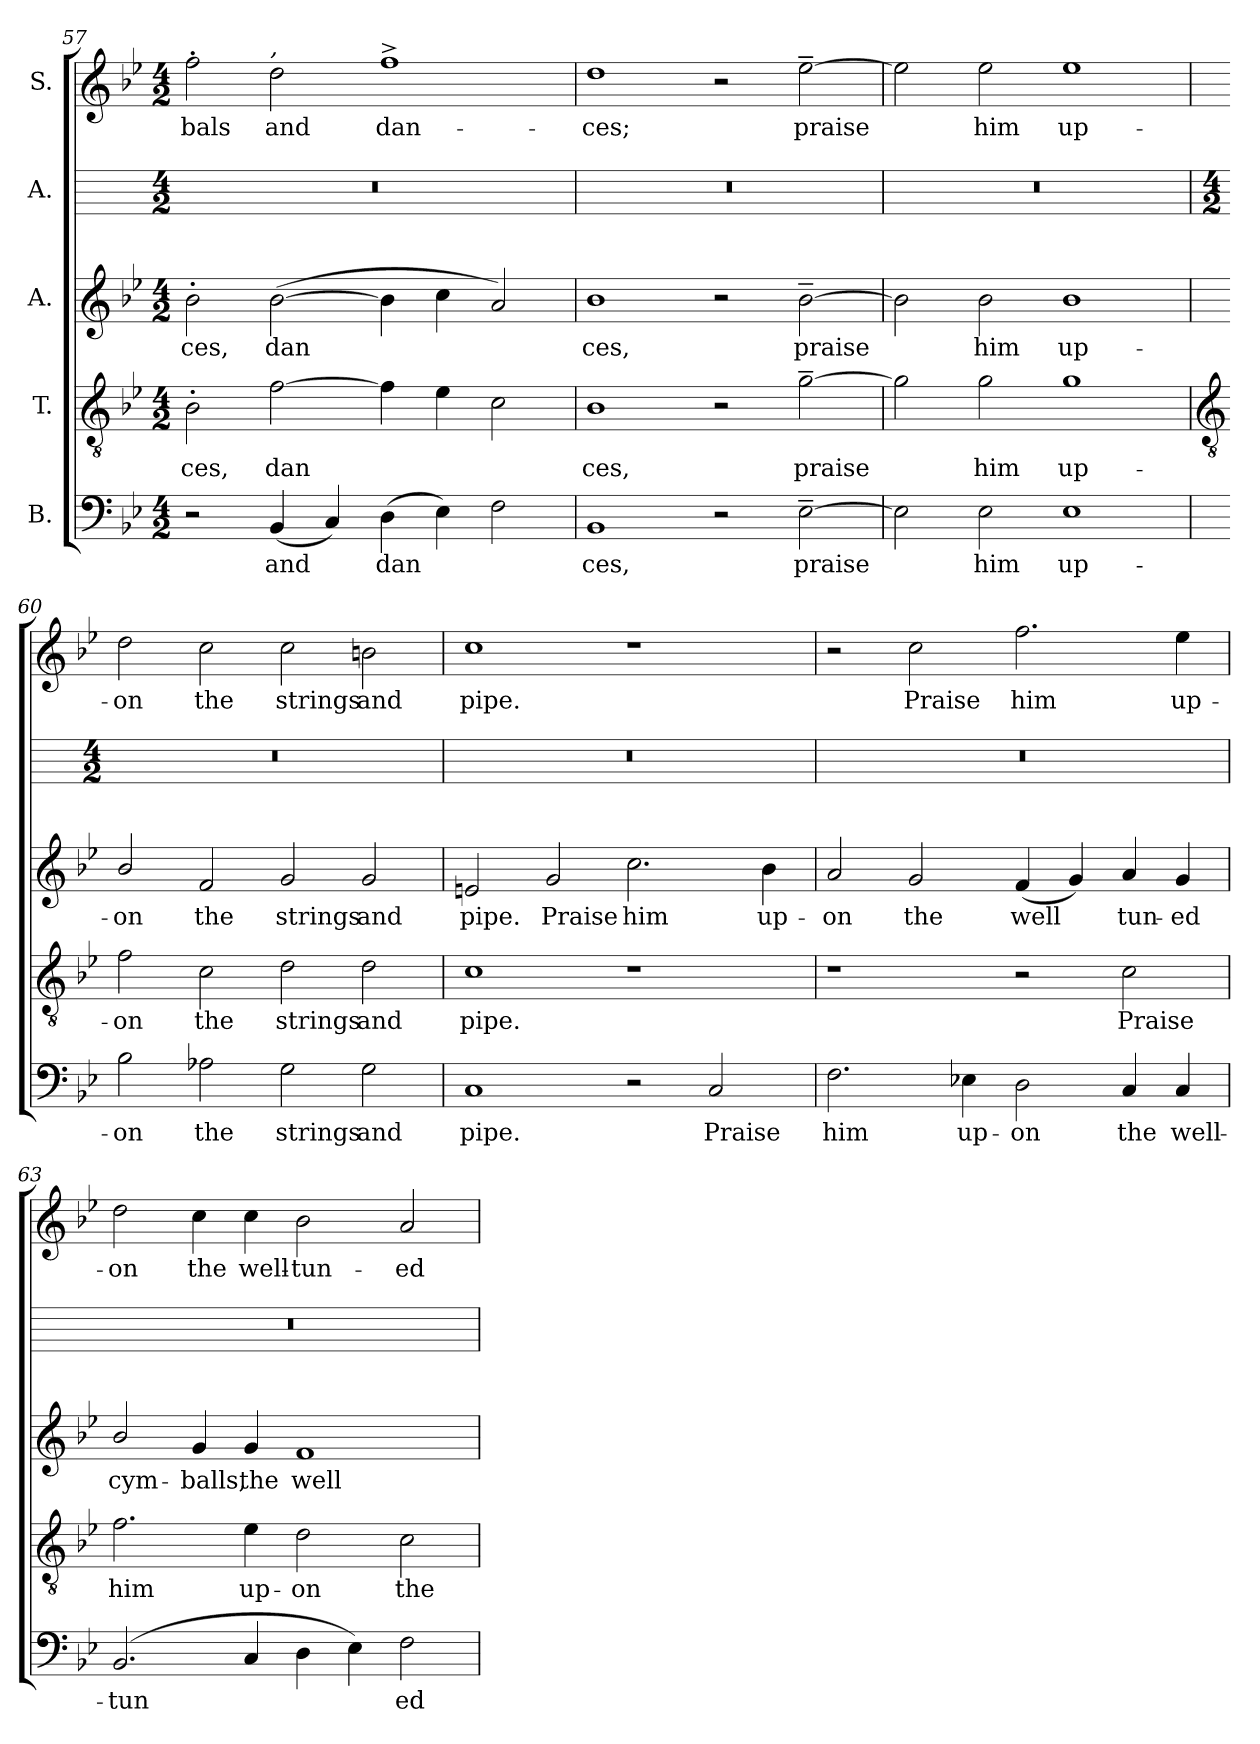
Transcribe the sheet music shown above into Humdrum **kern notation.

**kern	**text	**kern	**text	**kern	**text	**kern	**kern	**text
*part5	*part5	*part4	*part4	*part3	*part3	*part2	*part1	*part1
*staff5	*staff5	*staff4	*staff4	*staff3	*staff3	*staff2	*staff1	*staff1
*I"B.	*	*I"T.	*	*I"A.	*	*I"A.	*I"S.	*
*clefF4	*	*clefGv2	*	*clefG2	*	*	*clefG2	*
*k[b-e-]	*	*k[b-e-]	*	*k[b-e-]	*	*	*k[b-e-]	*
*B-:	*	*B-:	*	*B-:	*	*	*B-:	*
*M4/2	*	*M4/2	*	*M4/2	*	*M4/2	*M4/2	*
=57	=57	=57	=57	=57	=57	=57	=57	=57
!	!	!	!LO:LY:b	!	!LO:LY:b	!	!	!LO:LY:b
2r	.	2B-'	ces,	2b-'	ces,	0r	2ff'	-bals
!	!	!	!	!	!	!	!LO:TX:a:i:t=,	!
!	!LO:LY:b	!	!LO:LY:b	!	!LO:LY:b	!	!	!LO:LY:b
(<4BB-	and	[2f	dan	(>[2b-	dan	.	2dd	and
4C)	.	.	.	.	.	.	.	.
!	!LO:LY:b	!	!	!	!	!	!	!LO:LY:b
(>4D	dan	4f]	.	4b-]	.	.	1ff^	dan-
4E-)	.	4e-	.	4cc	.	.	.	.
2F	.	2c	.	2a)	.	.	.	.
=58	=58	=58	=58	=58	=58	=58	=58	=58
!	!LO:LY:b	!	!LO:LY:b	!	!LO:LY:b	!	!	!LO:LY:b
1BB-	ces,	1B-	ces,	1b-	ces,	0r	1dd	-ces;
2r	.	2r	.	2r	.	.	2r	.
!	!LO:LY:b	!	!LO:LY:b	!	!LO:LY:b	!	!	!LO:LY:b
[2E-~	praise	[2g~	praise	[2b-~	praise	.	[2ee-~	praise
=59	=59	=59	=59	=59	=59	=59	=59	=59
2E-]	.	2g]	.	2b-]	.	0r	2ee-]	.
!	!LO:LY:b	!	!LO:LY:b	!	!LO:LY:b	!	!	!LO:LY:b
2E-	him	2g	him	2b-	him	.	2ee-	him
!	!LO:LY:b	!	!LO:LY:b	!	!LO:LY:b	!	!	!LO:LY:b
1E-	up-	1g	up-	1b-	up-	.	1ee-	up-
!!LO:LB:g=z
=60	=60	=60	=60	=60	=60	=60	=60	=60
*	*	*clefGv2	*	*	*	*	*	*
*	*	*	*	*	*	*M4/2	*	*
!	!LO:LY:b	!	!LO:LY:b	!	!LO:LY:b	!	!	!LO:LY:b
2B-	-on	2f	-on	2b-/	-on	0r	2dd	-on
!	!LO:LY:b	!	!LO:LY:b	!	!LO:LY:b	!	!	!LO:LY:b
2A-X	the	2c	the	2f	the	.	2cc	the
!	!LO:LY:b	!	!LO:LY:b	!	!LO:LY:b	!	!	!LO:LY:b
2G	strings	2d	strings	2g	strings	.	2cc	strings
!	!LO:LY:b	!	!LO:LY:b	!	!LO:LY:b	!	!	!LO:LY:b
2G	and	2d	and	2g	and	.	2bn	and
=61	=61	=61	=61	=61	=61	=61	=61	=61
!	!LO:LY:b	!	!LO:LY:b	!	!LO:LY:b	!	!	!LO:LY:b
1C	pipe.	1c	pipe.	2en	pipe.	0r	1cc	pipe.
!	!	!	!	!	!LO:LY:b	!	!	!
.	.	.	.	2g	Praise	.	.	.
!	!	!	!	!	!LO:LY:b	!	!	!
2r	.	1r	.	2.cc	him	.	1r	.
!	!LO:LY:b	!	!	!	!	!	!	!
2C	Praise	.	.	.	.	.	.	.
!	!	!	!	!	!LO:LY:b	!	!	!
.	.	.	.	4b-	up-	.	.	.
=62	=62	=62	=62	=62	=62	=62	=62	=62
!	!LO:LY:b	!	!	!	!LO:LY:b	!	!	!
2.F	him	1r	.	2a	-on	0r	2r	.
!	!	!	!	!	!LO:LY:b	!	!	!LO:LY:b
.	.	.	.	2g	the	.	2cc	Praise
!	!LO:LY:b	!	!	!	!	!	!	!
4E-X	up-	.	.	.	.	.	.	.
!	!LO:LY:b	!	!	!	!LO:LY:b	!	!	!LO:LY:b
2D	-on	2r	.	(<4f	well	.	2.ff	him
.	.	.	.	4g)	.	.	.	.
!	!LO:LY:b	!	!LO:LY:b	!	!LO:LY:b	!	!	!
4C	the	2c	Praise	4a	tun-	.	.	.
!	!LO:LY:b	!	!	!	!LO:LY:b	!	!	!LO:LY:b
4C	well-	.	.	4g	-ed	.	4ee-	up-
=63	=63	=63	=63	=63	=63	=63	=63	=63
!	!LO:LY:b	!	!LO:LY:b	!	!LO:LY:b	!	!	!LO:LY:b
(>2.BB-	-tun	2.f	him	2b-/	cym-	0r	2dd	-on
!	!	!	!	!	!LO:LY:b	!	!	!LO:LY:b
.	.	.	.	4g	-balls,	.	4cc	the
!	!	!	!LO:LY:b	!	!LO:LY:b	!	!	!LO:LY:b
4C	.	4e-	up-	4g	the	.	4cc	well-
!	!	!	!LO:LY:b	!	!LO:LY:b	!	!	!LO:LY:b
4D	.	2d	-on	1f	well-	.	2b-	-tun-
4E-)	.	.	.	.	.	.	.	.
!	!LO:LY:b	!	!LO:LY:b	!	!	!	!	!LO:LY:b
2F	ed	2c	the	.	.	.	2a	-ed
=	=	=	=	=	=	=	=	=
*-	*-	*-	*-	*-	*-	*-	*-	*-
